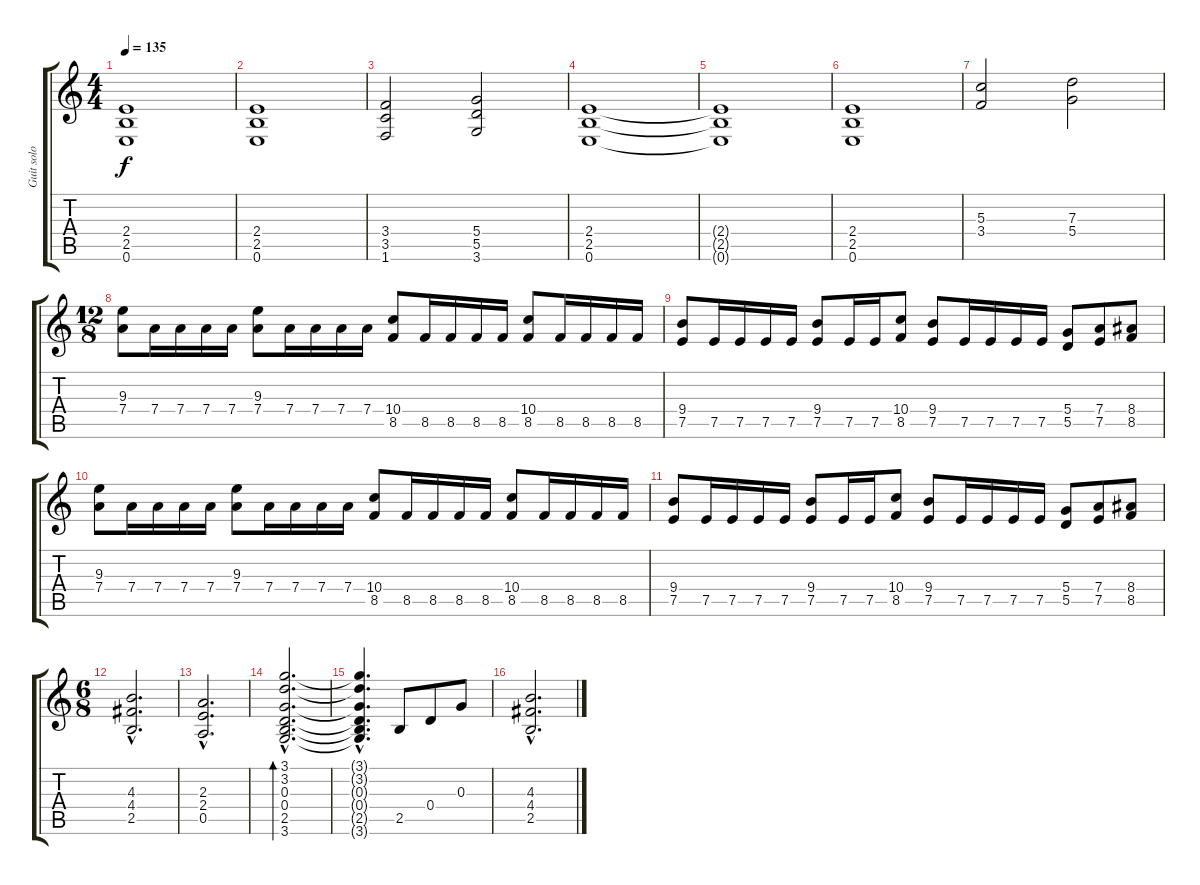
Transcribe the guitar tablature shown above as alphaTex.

\track ("Guit solo" "Guit solo") {instrument overdrivenguitar}
\staff {score tabs}
\tuning (E4 B3 G3 D3 A2 E2) {hide}
\ts (4 4)
\tempo 135
\clef g2
\ks c
(2.4{t} 2.5{t} 0.6{t}).1{dy f} |
(2.4 2.5 0.6).1 |
(3.4 3.5 1.6).2 (5.4 5.5 3.6).2 |
(2.4 2.5 0.6).1 |
(2.4{t} 2.5{t} 0.6{t}).1 |
(2.4 2.5 0.6).1 |
(5.3 3.4).2 (7.3 5.4).2 |
\ts (12 8)
(9.3 7.4).8 7.4.16 7.4.16 7.4.16 7.4.16 (9.3 7.4).8 7.4.16 7.4.16 7.4.16 7.4.16 (10.4 8.5).8 8.5.16 8.5.16 8.5.16 8.5.16 (10.4 8.5).8 8.5.16 8.5.16 8.5.16 8.5.16 |
(9.4 7.5).8 7.5.16 7.5.16 7.5.16 7.5.16 (9.4 7.5).8 7.5.16 7.5.16 (10.4 8.5).8 (9.4 7.5).8 7.5.16 7.5.16 7.5.16 7.5.16 (5.4 5.5).8 (7.4 7.5).8 (8.4 8.5).8 |
(9.3 7.4).8 7.4.16 7.4.16 7.4.16 7.4.16 (9.3 7.4).8 7.4.16 7.4.16 7.4.16 7.4.16 (10.4 8.5).8 8.5.16 8.5.16 8.5.16 8.5.16 (10.4 8.5).8 8.5.16 8.5.16 8.5.16 8.5.16 |
(9.4 7.5).8 7.5.16 7.5.16 7.5.16 7.5.16 (9.4 7.5).8 7.5.16 7.5.16 (10.4 8.5).8 (9.4 7.5).8 7.5.16 7.5.16 7.5.16 7.5.16 (5.4 5.5).8 (7.4 7.5).8 (8.4 8.5).8 |
\ts (6 8)
(4.3{hac} 4.4{hac} 2.5{hac}).2{d} |
(2.3{hac} 2.4{hac} 0.5{hac}).2{d} |
(3.1{hac} 3.2{hac} 0.3{hac} 0.4{hac} 2.5{hac} 3.6{hac}).2{d bd 240} |
(3.1{hac t} 3.2{hac t} 0.3{hac t} 0.4{hac t} 2.5{hac t} 3.6{hac t}).4{d} 2.5.8 0.4.8 0.3.8 |
(4.3{hac} 4.4{hac} 2.5{hac}).2{d}
